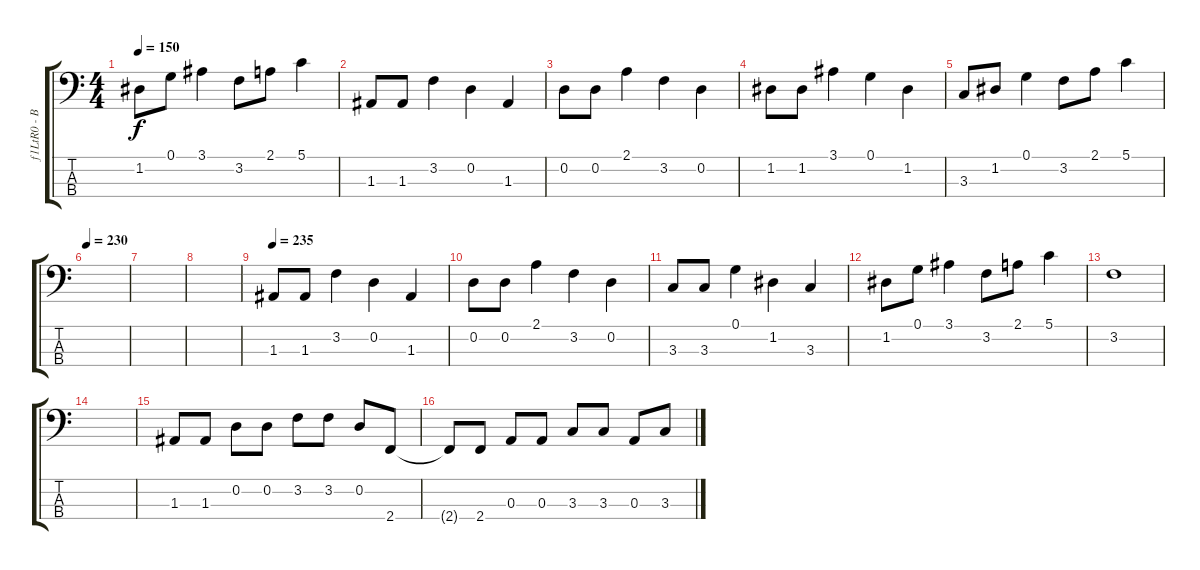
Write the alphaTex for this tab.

\track ("f1LtR0 - Bass" "f1LtR0 - B") {instrument electricbassfinger}
\staff {score tabs}
\tuning (G2 D2 A1 Eb1) {hide}
\ts (4 4)
\tempo 150
\clef f4
\ks c
1.2.8{dy f} 0.1.8 3.1.4 3.2.8 2.1.8 5.1.4 |
1.3.8 1.3.8 3.2.4 0.2.4 1.3.4 |
0.2.8 0.2.8 2.1.4 3.2.4 0.2.4 |
1.2.8 1.2.8 3.1.4 0.1.4 1.2.4 |
3.3.8 1.2.8 0.1.4 3.2.8 2.1.8 5.1.4 |
\tempo 230
|
|
|
\tempo 235
1.3.8 1.3.8 3.2.4 0.2.4 1.3.4 |
0.2.8 0.2.8 2.1.4 3.2.4 0.2.4 |
3.3.8 3.3.8 0.1.4 1.2.4 3.3.4 |
1.2.8 0.1.8 3.1.4 3.2.8 2.1.8 5.1.4 |
3.2.1 |
|
1.3.8 1.3.8 0.2.8 0.2.8 3.2.8 3.2.8 0.2.8 2.4.8 |
2.4{t}.8 2.4.8 0.3.8 0.3.8 3.3.8 3.3.8 0.3.8 3.3.8
